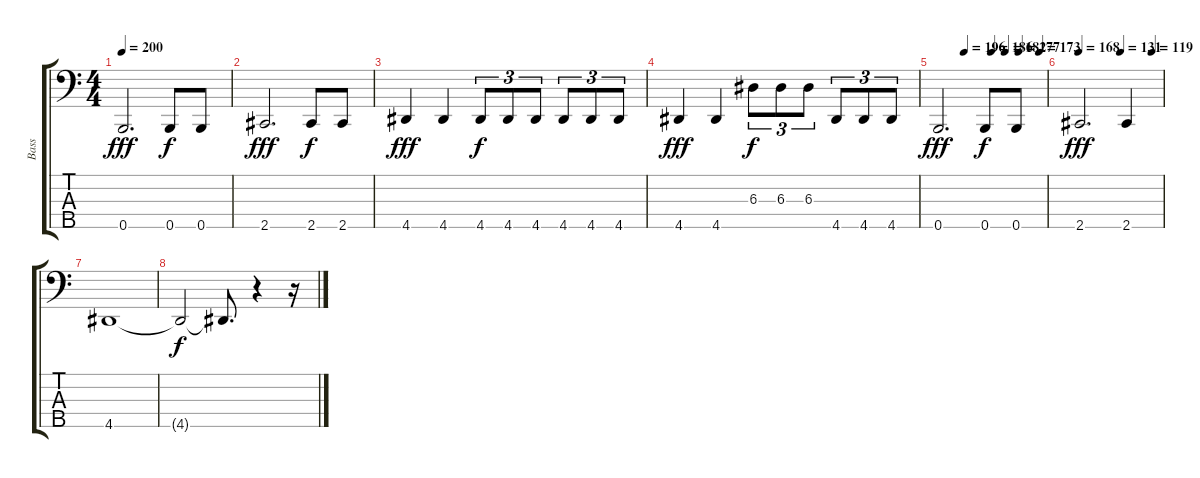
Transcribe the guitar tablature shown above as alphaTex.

\track ("Bass" "Bass") {instrument electricbassfinger}
\staff {score tabs}
\tuning (G2 D2 A1 E1 B0) {hide}
\ts (4 4)
\tempo 200
\clef f4
\ks c
0.5.2{d dy fff} 0.5.8{dy f} 0.5.8 |
2.5.2{d dy fff} 2.5.8{dy f} 2.5.8 |
4.5.4{dy fff} 4.5.4 4.5.8{tu (3 2) dy f} 4.5.8{tu (3 2)} 4.5.8{tu (3 2)} 4.5.8{tu (3 2)} 4.5.8{tu (3 2)} 4.5.8{tu (3 2)} |
4.5.4{dy fff} 4.5.4 6.3.8{tu (3 2) dy f} 6.3.8{tu (3 2)} 6.3.8{tu (3 2)} 4.5.8{tu (3 2)} 4.5.8{tu (3 2)} 4.5.8{tu (3 2)} |
\tempo (196 0.25)
\tempo (186 0.5)
\tempo (182 0.625)
\tempo (177 0.75)
\tempo (173 0.9375)
0.5.2{d dy fff} 0.5.8{dy f} 0.5.8 |
\tempo 168
\tempo (131 0.5)
\tempo (119 0.875)
2.5.2{d dy fff} 2.5.4 |
4.5.1 |
4.5{t}.2{dy f} 4.5{t}.8{d} r.4 r.16
